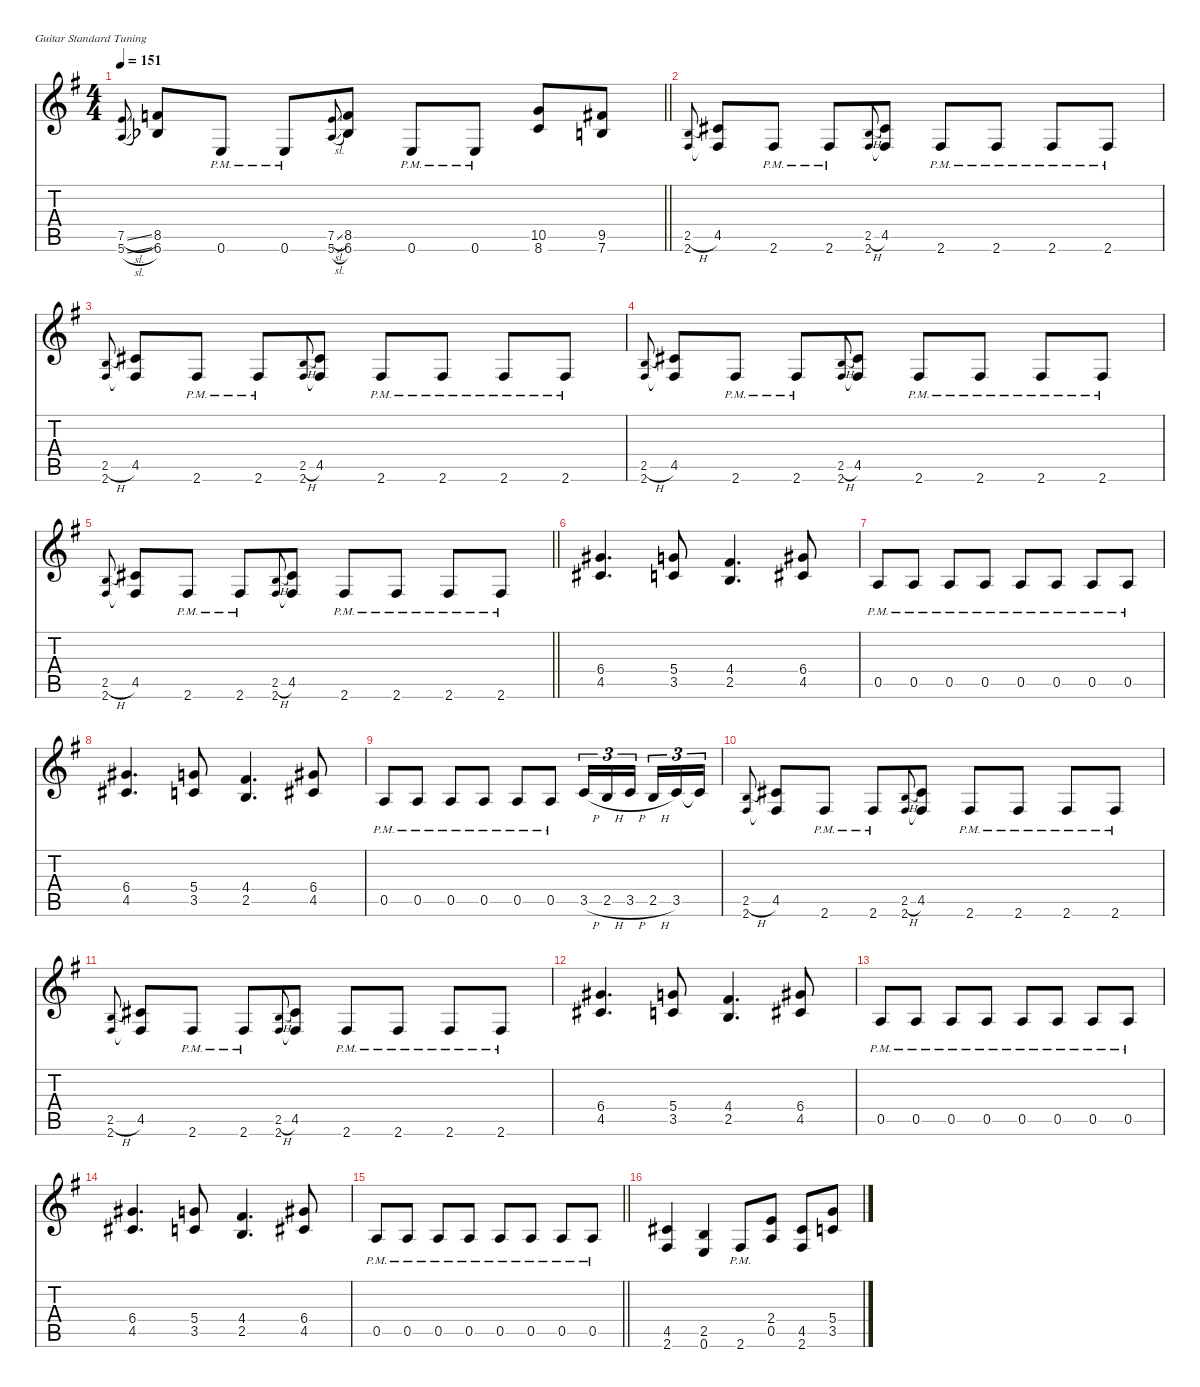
\defaultSystemsLayout 4
\hideDynamics
\bracketExtendMode nobrackets
\singleTrackTrackNamePolicy hidden
\multiTrackTrackNamePolicy hidden
\otherSystemsTrackNameOrientation horizontal
\track ("Guitar 1" "dist.guit.") {defaultSystemsLayout 4 mute instrument distortionguitar}
\staff {score tabs}
\tuning (E4 B3 G3 D3 A2 E2)
\ts (4 4)
\tempo 151
\clef g2
\barLineRight lightlight
\ks eminor
(7.5{sl acc forcenatural} 5.6{sl acc forcenatural}).8{gr onbeat dy f beam Up} (8.5{acc forcenatural} 6.6{acc b}).8{beam Up} 0.6{pm acc forcenatural}.8{beam Up} 0.6{pm acc forcenatural}.8{beam Up} (7.5{sl acc forcenatural} 5.6{sl acc forcenatural}).8{gr onbeat beam Up} (8.5{acc forcenatural} 6.6{acc b}).8{beam Up} 0.6{pm acc forcenatural}.8{beam Up} 0.6{pm acc forcenatural}.8{beam Up} (10.5{acc forcenatural} 8.6{acc forcenatural}).8{beam Up} (9.5{acc #} 7.6{acc forcenatural}).8{beam Up} |
(2.5{h acc forcenatural} 2.6{acc #}).8{gr onbeat beam Up} (4.5{acc #} 2.6{t acc #}).8{beam Up} 2.6{pm acc #}.8{beam Up} 2.6{pm acc #}.8{beam Up} (2.5{h acc forcenatural} 2.6{acc #}).8{gr onbeat beam Up} (4.5{acc #} 2.6{t acc #}).8{beam Up} 2.6{pm acc #}.8{beam Up} 2.6{pm acc #}.8{beam Up} 2.6{pm acc #}.8{beam Up} 2.6{pm acc #}.8{beam Up} |
(2.5{h acc forcenatural} 2.6{acc #}).8{gr onbeat beam Up} (4.5{acc #} 2.6{t acc #}).8{beam Up} 2.6{pm acc #}.8{beam Up} 2.6{pm acc #}.8{beam Up} (2.5{h acc forcenatural} 2.6{acc #}).8{gr onbeat beam Up} (4.5{acc #} 2.6{t acc #}).8{beam Up} 2.6{pm acc #}.8{beam Up} 2.6{pm acc #}.8{beam Up} 2.6{pm acc #}.8{beam Up} 2.6{pm acc #}.8{beam Up} |
(2.5{h acc forcenatural} 2.6{acc #}).8{gr onbeat beam Up} (4.5{acc #} 2.6{t acc #}).8{beam Up} 2.6{pm acc #}.8{beam Up} 2.6{pm acc #}.8{beam Up} (2.5{h acc forcenatural} 2.6{acc #}).8{gr onbeat beam Up} (4.5{acc #} 2.6{t acc #}).8{beam Up} 2.6{pm acc #}.8{beam Up} 2.6{pm acc #}.8{beam Up} 2.6{pm acc #}.8{beam Up} 2.6{pm acc #}.8{beam Up} |
\barLineRight lightlight
(2.5{h acc forcenatural} 2.6{acc #}).8{gr onbeat beam Up} (4.5{acc #} 2.6{t acc #}).8{beam Up} 2.6{pm acc #}.8{beam Up} 2.6{pm acc #}.8{beam Up} (2.5{h acc forcenatural} 2.6{acc #}).8{gr onbeat beam Up} (4.5{acc #} 2.6{t acc #}).8{beam Up} 2.6{pm acc #}.8{beam Up} 2.6{pm acc #}.8{beam Up} 2.6{pm acc #}.8{beam Up} 2.6{pm acc #}.8{beam Up} |
(6.4{acc #} 4.5{acc #}).4{d beam Up} (5.4{acc forcenatural} 3.5{acc forcenatural}).8{beam Up} (4.4{acc #} 2.5{acc forcenatural}).4{d beam Up} (6.4{acc #} 4.5{acc #}).8{beam Up} |
0.5{pm acc forcenatural}.8{beam Up} 0.5{pm acc forcenatural}.8{beam Up} 0.5{pm acc forcenatural}.8{beam Up} 0.5{pm acc forcenatural}.8{beam Up} 0.5{pm acc forcenatural}.8{beam Up} 0.5{pm acc forcenatural}.8{beam Up} 0.5{pm acc forcenatural}.8{beam Up} 0.5{pm acc forcenatural}.8{beam Up} |
(6.4{acc #} 4.5{acc #}).4{d beam Up} (5.4{acc forcenatural} 3.5{acc forcenatural}).8{beam Up} (4.4{acc #} 2.5{acc forcenatural}).4{d beam Up} (6.4{acc #} 4.5{acc #}).8{beam Up} |
0.5{pm acc forcenatural}.8{beam Up} 0.5{pm acc forcenatural}.8{beam Up} 0.5{pm acc forcenatural}.8{beam Up} 0.5{pm acc forcenatural}.8{beam Up} 0.5{pm acc forcenatural}.8{beam Up} 0.5{pm acc forcenatural}.8{beam Up} 3.5{h acc forcenatural}.16{tu (3 2) beam Up} 2.5{h acc forcenatural}.16{tu (3 2) beam Up} 3.5{h acc forcenatural}.16{tu (3 2) beam Up} 2.5{h acc forcenatural}.16{tu (3 2) beam Up} 3.5{acc forcenatural}.16{tu (3 2) beam Up} 3.5{t acc forcenatural}.16{tu (3 2) beam Up} |
(2.5{h acc forcenatural} 2.6{acc #}).8{gr onbeat beam Up} (4.5{acc #} 2.6{t acc #}).8{beam Up} 2.6{pm acc #}.8{beam Up} 2.6{pm acc #}.8{beam Up} (2.5{h acc forcenatural} 2.6{acc #}).8{gr onbeat beam Up} (4.5{acc #} 2.6{t acc #}).8{beam Up} 2.6{pm acc #}.8{beam Up} 2.6{pm acc #}.8{beam Up} 2.6{pm acc #}.8{beam Up} 2.6{pm acc #}.8{beam Up} |
(2.5{h acc forcenatural} 2.6{acc #}).8{gr onbeat beam Up} (4.5{acc #} 2.6{t acc #}).8{beam Up} 2.6{pm acc #}.8{beam Up} 2.6{pm acc #}.8{beam Up} (2.5{h acc forcenatural} 2.6{acc #}).8{gr onbeat beam Up} (4.5{acc #} 2.6{t acc #}).8{beam Up} 2.6{pm acc #}.8{beam Up} 2.6{pm acc #}.8{beam Up} 2.6{pm acc #}.8{beam Up} 2.6{pm acc #}.8{beam Up} |
(6.4{acc #} 4.5{acc #}).4{d beam Up} (5.4{acc forcenatural} 3.5{acc forcenatural}).8{beam Up} (4.4{acc #} 2.5{acc forcenatural}).4{d beam Up} (6.4{acc #} 4.5{acc #}).8{beam Up} |
0.5{pm acc forcenatural}.8{beam Up} 0.5{pm acc forcenatural}.8{beam Up} 0.5{pm acc forcenatural}.8{beam Up} 0.5{pm acc forcenatural}.8{beam Up} 0.5{pm acc forcenatural}.8{beam Up} 0.5{pm acc forcenatural}.8{beam Up} 0.5{pm acc forcenatural}.8{beam Up} 0.5{pm acc forcenatural}.8{beam Up} |
(6.4{acc #} 4.5{acc #}).4{d beam Up} (5.4{acc forcenatural} 3.5{acc forcenatural}).8{beam Up} (4.4{acc #} 2.5{acc forcenatural}).4{d beam Up} (6.4{acc #} 4.5{acc #}).8{beam Up} |
\barLineRight lightlight
0.5{pm acc forcenatural}.8{beam Up} 0.5{pm acc forcenatural}.8{beam Up} 0.5{pm acc forcenatural}.8{beam Up} 0.5{pm acc forcenatural}.8{beam Up} 0.5{pm acc forcenatural}.8{beam Up} 0.5{pm acc forcenatural}.8{beam Up} 0.5{pm acc forcenatural}.8{beam Up} 0.5{pm acc forcenatural}.8{beam Up} |
(4.5{acc #} 2.6{acc #}).4{beam Up} (2.5{acc forcenatural} 0.6{acc forcenatural}).4{beam Up} 2.6{pm acc #}.8{beam Up} (2.4{acc forcenatural} 0.5{acc forcenatural}).8{beam Up} (4.5{acc #} 2.6{acc #}).8{beam Up} (5.4{acc forcenatural} 3.5{acc forcenatural}).8{beam Up}
